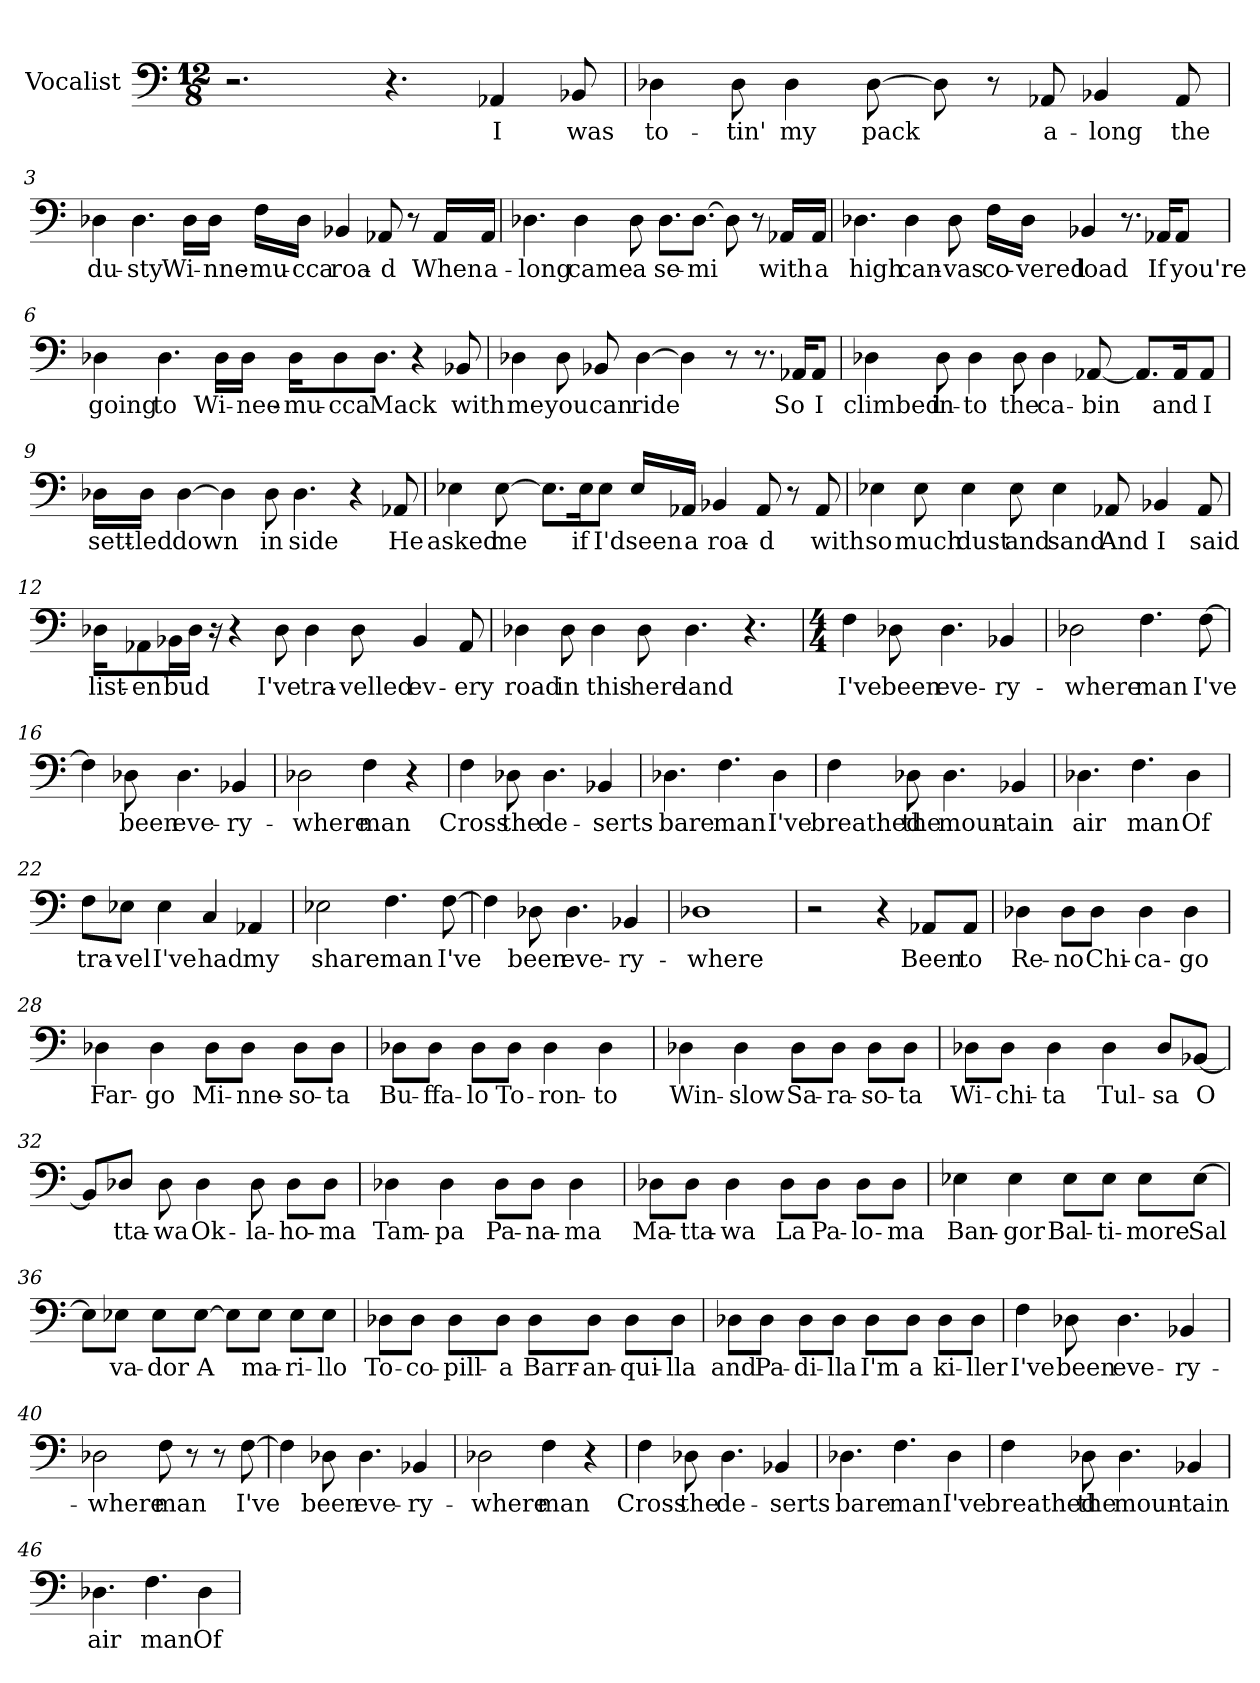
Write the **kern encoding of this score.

**kern	**text
*part1	*part1
*staff1	*staff1
*I"Vocalist	*
*clefF4	*
*M12/8	*
=1	=1
2.r	.
4.r	.
4AA-X	I
8BB-X	was
=2	=2
4D-X	to-
8D-	-tin'
4D-	my
[8D-	pack
8D-]	_
8r	.
8AA-X	a-
4BB-X	-long
8AA-	the
=3	=3
4D-X	du-
4.D-	-sty
16D-\LL	Wi-
16D-\JJ	-nne-
16F\LL	-mu-
16D-\JJ	-cca
4BB-X	roa-
8AA-X	-d
8r	.
16AA-/LL	When
16AA-/JJ	a-
=4	=4
4.D-X	-long
4D-	came
8D-	a
8.D-\L	se-
[8.D-\J	-mi
8D-]	_
8r	.
16AA-X/LL	with
16AA-/JJ	a
=5	=5
4.D-X	high
4D-	can-
8D-	-vas
16F\LL	co-
16D-\JJ	-vered
4BB-X	load
8.r	.
16AA-X/KL	If
8AA-/J	you're
=6	=6
4D-X	going
4.D-	to
16D-\LL	Wi-
16D-\JJ	-nee-
16D-\KL	-mu-
8D-\	-cca
8.D-\J	Mack
4r	.
8BB-X	with
=7	=7
4D-X	me
8D-	you
8BB-X	can
[4D-	ride
4D-]	_
8r	.
8.r	.
16AA-X/KL	So
8AA-/J	I
=8	=8
4D-X	climbed
8D-	in-
4D-	-to
8D-	the
4D-	ca-
[8AA-X	-bin
8.AA-/L]	_
16AA-/K	and
8AA-/J	I
=9	=9
16D-X\LL	sett-
16D-\JJ	-led
[4D-	down
4D-]	_
8D-	in
4.D-	side
4r	.
8AA-X	He
=10	=10
4E-X	asked
[8E-	me
8.E-\L]	_
16E-\K	if
8E-\J	I'd
16E-/LL	seen
16AA-X/JJ	a
4BB-X	roa-
8AA-	-d
8r	.
8AA-	with
=11	=11
4E-X	so
8E-	much
4E-	dust
8E-	and
4E-	sand
8AA-X	And
4BB-X	I
8AA-	said
=12	=12
16D-X\KL	list-
8AA-X\	-en
16BB-X\L	bud
16D-\JJ	_
16r	.
4r	.
8D-	I've
4D-	tra-
8D-	-velled
4BB-	ev-
8AA-	-ery
=13	=13
4D-X	road
8D-	in
4D-	this
8D-	here
4.D-	land
4.r	.
=14	=14
*M4/4	*
4F	I've
8D-X	been
4.D-	eve-
4BB-X	-ry-
=15	=15
2D-X	-where
4.F	man
[8F	I've
=16	=16
4F]	_
8D-X	been
4.D-	eve-
4BB-X	-ry-
=17	=17
2D-X	-where
4F	man
4r	.
=18	=18
4F	Cross
8D-X	the
4.D-	de-
4BB-X	-serts
=19	=19
4.D-X	bare
4.F	man
4D-	I've
=20	=20
4F	breathed
8D-X	the
4.D-	moun-
4BB-X	-tain
=21	=21
4.D-X	air
4.F	man
4D-	Of
=22	=22
8F\L	tra-
8E-X\J	-vel
4E-	I've
4C	had
4AA-X	my
=23	=23
2E-X	share
4.F	man
[8F	I've
=24	=24
4F]	_
8D-X	been
4.D-	eve-
4BB-X	-ry-
=25	=25
1D-X	-where
=26	=26
2r	.
4r	.
8AA-X/L	Been
8AA-/J	to
=27	=27
4D-X	Re-
8D-\L	-no
8D-\J	Chi-
4D-	-ca-
4D-	-go
=28	=28
4D-X	Far-
4D-	-go
8D-\L	Mi-
8D-\J	-nne-
8D-\L	-so-
8D-\J	-ta
=29	=29
8D-X\L	Bu-
8D-\J	-ffa-
8D-\L	-lo
8D-\J	To-
4D-	-ron-
4D-	-to
=30	=30
4D-X	Win-
4D-	-slow
8D-\L	Sa-
8D-\J	-ra-
8D-\L	-so-
8D-\J	-ta
=31	=31
8D-X\L	Wi-
8D-\J	-chi-
4D-	-ta
4D-	Tul-
8D-/L	-sa
[8BB-X/J	O-
=32	=32
8BB-/L]	_
8D-X/J	-tta-
8D-	-wa
4D-	Ok-
8D-	-la-
8D-\L	-ho-
8D-\J	-ma
=33	=33
4D-X	Tam-
4D-	-pa
8D-\L	Pa-
8D-\J	-na-
4D-	-ma
=34	=34
8D-X\L	Ma-
8D-\J	-tta-
4D-	-wa
8D-\L	La
8D-\J	Pa-
8D-\L	-lo-
8D-\J	-ma
=35	=35
4E-X	Ban-
4E-	-gor
8E-\L	Bal-
8E-\J	-ti-
8E-\L	-more
[8E-\J	Sal-
=36	=36
8E-\L]	_
8E-X\J	-va-
8E-\L	-dor
[8E-\J	A-
8E-\L]	_
8E-\J	-ma-
8E-\L	-ri-
8E-\J	-llo
=37	=37
8D-X\L	To-
8D-\J	-co-
8D-\L	-pill-
8D-\J	-a
8D-\L	Barr-
8D-\J	-an-
8D-\L	-qui-
8D-\J	-lla
=38	=38
8D-X\L	and
8D-\J	Pa-
8D-\L	-di-
8D-\J	-lla
8D-\L	I'm
8D-\J	a
8D-\L	ki-
8D-\J	-ller
=39	=39
4F	I've
8D-X	been
4.D-	eve-
4BB-X	-ry-
=40	=40
2D-X	-where
8F	man
8r	.
8r	.
[8F	I've
=41	=41
4F]	_
8D-X	been
4.D-	eve-
4BB-X	-ry-
=42	=42
2D-X	-where
4F	man
4r	.
=43	=43
4F	Cross
8D-X	the
4.D-	de-
4BB-X	-serts
=44	=44
4.D-X	bare
4.F	man
4D-	I've
=45	=45
4F	breathed
8D-X	the
4.D-	moun-
4BB-X	-tain
=46	=46
4.D-X	air
4.F	man
4D-	Of
=	=
*-	*-
